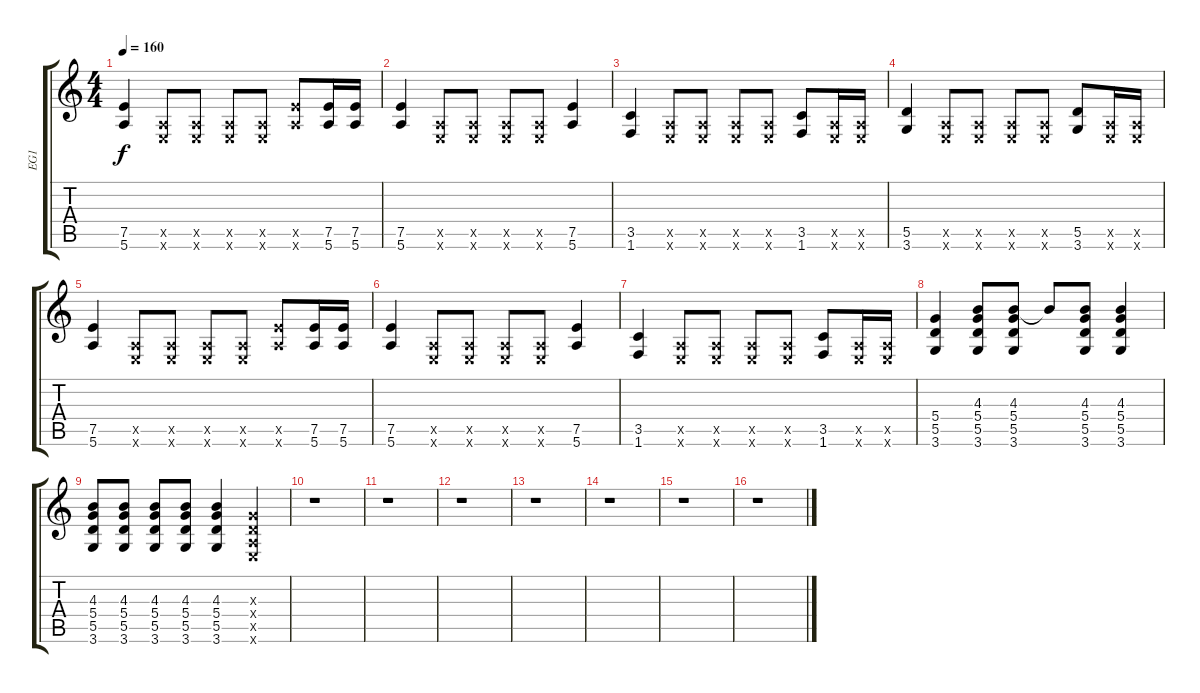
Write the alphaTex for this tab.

\track ("EG1" "EG1") {instrument overdrivenguitar}
\staff {score tabs}
\tuning (E4 B3 G3 D3 A2 E2) {hide}
\ts (4 4)
\tempo 160
\clef g2
\ks c
(7.5 5.6).4{dy f} (0.5{x} 0.6{x}).8 (0.5{x} 0.6{x}).8 (0.5{x} 0.6{x}).8 (0.5{x} 0.6{x}).8 (7.5{x} 5.6{x}).8 (7.5 5.6).16 (7.5 5.6).16 |
(7.5 5.6).4 (0.5{x} 0.6{x}).8 (0.5{x} 0.6{x}).8 (0.5{x} 0.6{x}).8 (0.5{x} 0.6{x}).8 (7.5 5.6).4 |
(3.5 1.6).4 (0.5{x} 0.6{x}).8 (0.5{x} 0.6{x}).8 (0.5{x} 0.6{x}).8 (0.5{x} 0.6{x}).8 (3.5 1.6).8 (0.5{x} 0.6{x}).16 (0.5{x} 0.6{x}).16 |
(5.5 3.6).4 (0.5{x} 0.6{x}).8 (0.5{x} 0.6{x}).8 (0.5{x} 0.6{x}).8 (0.5{x} 0.6{x}).8 (5.5 3.6).8 (0.5{x} 0.6{x}).16 (0.5{x} 0.6{x}).16 |
(7.5 5.6).4 (0.5{x} 0.6{x}).8 (0.5{x} 0.6{x}).8 (0.5{x} 0.6{x}).8 (0.5{x} 0.6{x}).8 (7.5{x} 5.6{x}).8 (7.5 5.6).16 (7.5 5.6).16 |
(7.5 5.6).4 (0.5{x} 0.6{x}).8 (0.5{x} 0.6{x}).8 (0.5{x} 0.6{x}).8 (0.5{x} 0.6{x}).8 (7.5 5.6).4 |
(3.5 1.6).4 (0.5{x} 0.6{x}).8 (0.5{x} 0.6{x}).8 (0.5{x} 0.6{x}).8 (0.5{x} 0.6{x}).8 (3.5 1.6).8 (0.5{x} 0.6{x}).16 (0.5{x} 0.6{x}).16 |
(5.4 5.5 3.6).4 (4.3 5.4 5.5 3.6).8 (4.3 5.4 5.5 3.6).8 4.3{t}.8 (4.3 5.4 5.5 3.6).8 (4.3 5.4 5.5 3.6).4 |
(4.3 5.4 5.5 3.6).8 (4.3 5.4 5.5 3.6).8 (4.3 5.4 5.5 3.6).8 (4.3 5.4 5.5 3.6).8 (4.3 5.4 5.5 3.6).4 (0.3{x} 0.4{x} 0.5{x} 0.6{x}).4 |
r.1 |
r.1 |
r.1 |
r.1 |
r.1 |
r.1 |
r.1
